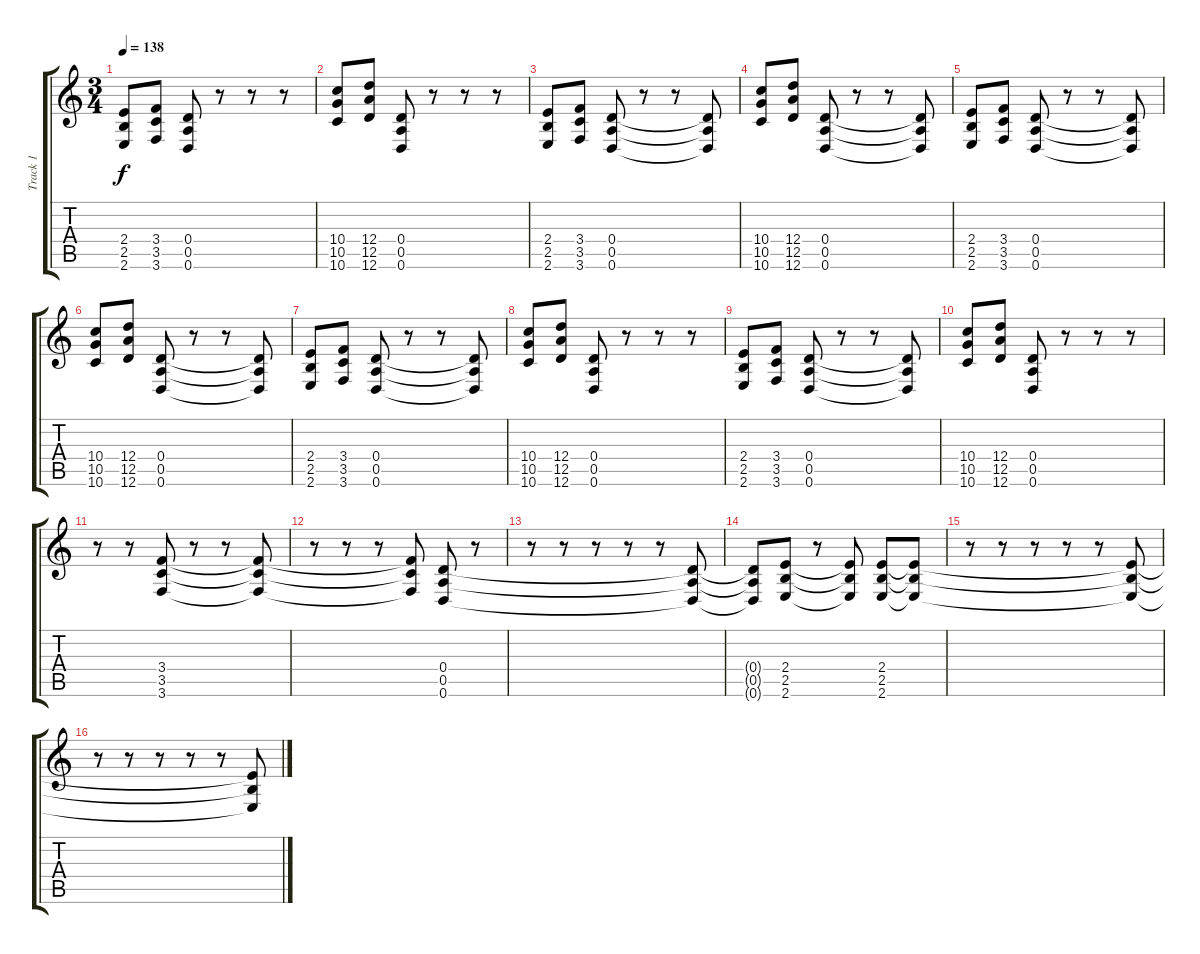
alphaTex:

\track ("Track 1" "Track 1") {instrument distortionguitar}
\staff {score tabs}
\tuning (E4 B3 G3 D3 A2 D2) {hide}
\ts (3 4)
\tempo 138
\clef g2
\ks c
(2.4 2.5 2.6).8{dy f} (3.4 3.5 3.6).8 (0.4 0.5 0.6).8 r.8 r.8 r.8 |
(10.4 10.5 10.6).8 (12.4 12.5 12.6).8 (0.4 0.5 0.6).8 r.8 r.8 r.8 |
(2.4 2.5 2.6).8 (3.4 3.5 3.6).8 (0.4 0.5 0.6).8 r.8 r.8 (0.4{t} 0.5{t} 0.6{t}).8 |
(10.4 10.5 10.6).8 (12.4 12.5 12.6).8 (0.4 0.5 0.6).8 r.8 r.8 (0.4{t} 0.5{t} 0.6{t}).8 |
(2.4 2.5 2.6).8 (3.4 3.5 3.6).8 (0.4 0.5 0.6).8 r.8 r.8 (0.4{t} 0.5{t} 0.6{t}).8 |
(10.4 10.5 10.6).8 (12.4 12.5 12.6).8 (0.4 0.5 0.6).8 r.8 r.8 (0.4{t} 0.5{t} 0.6{t}).8 |
(2.4 2.5 2.6).8 (3.4 3.5 3.6).8 (0.4 0.5 0.6).8 r.8 r.8 (0.4{t} 0.5{t} 0.6{t}).8 |
(10.4 10.5 10.6).8 (12.4 12.5 12.6).8 (0.4 0.5 0.6).8 r.8 r.8 r.8 |
(2.4 2.5 2.6).8 (3.4 3.5 3.6).8 (0.4 0.5 0.6).8 r.8 r.8 (0.4{t} 0.5{t} 0.6{t}).8 |
(10.4 10.5 10.6).8 (12.4 12.5 12.6).8 (0.4 0.5 0.6).8 r.8 r.8 r.8 |
r.8 r.8 (3.4 3.5 3.6).8 r.8 r.8 (3.4{t} 3.5{t} 3.6{t}).8 |
r.8 r.8 r.8 (3.4{t} 3.5{t} 3.6{t}).8 (0.4 0.5 0.6).8 r.8 |
r.8 r.8 r.8 r.8 r.8 (0.4{t} 0.5{t} 0.6{t}).8 |
(0.4{t} 0.5{t} 0.6{t}).8 (2.4 2.5 2.6).8 r.8 (2.4{t} 2.5{t} 2.6{t}).8 (2.4 2.5 2.6).8 (2.4{t} 2.5{t} 2.6{t}).8 |
r.8 r.8 r.8 r.8 r.8 (2.4{t} 2.5{t} 2.6{t}).8 |
r.8 r.8 r.8 r.8 r.8 (2.4{t} 2.5{t} 2.6{t}).8
